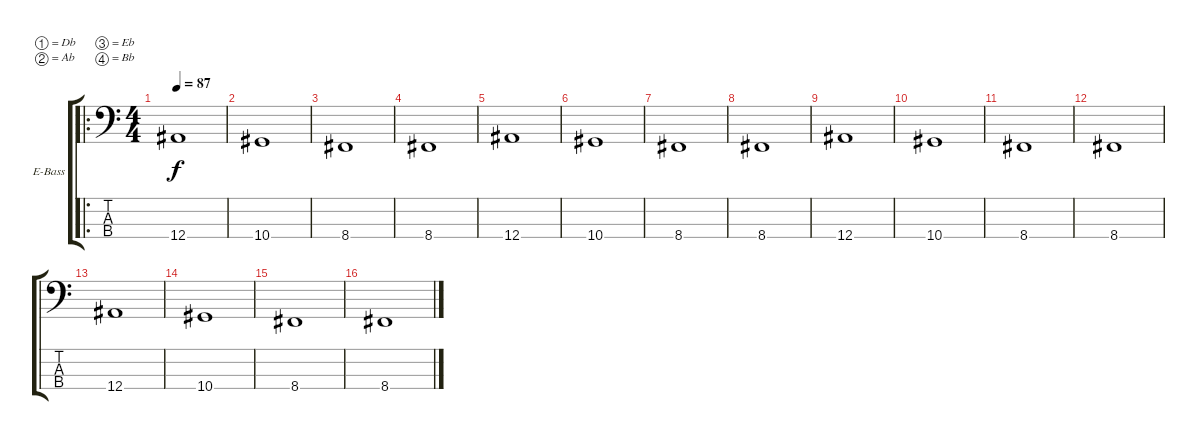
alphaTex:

\defaultSystemsLayout 4
\bracketExtendMode groupsimilarinstruments
\firstSystemTrackNameOrientation horizontal
\otherSystemsTrackNameOrientation horizontal
\track ("Bass" "E-Bass") {instrument electricbassfinger}
\staff {score tabs}
\tuning (Db2 Ab1 Eb1 Bb0)
\ro
\ts (4 4)
\tempo 87
\clef f4
\scale
0.509881
\ks c
12.4.1{dy f instrument electricbassfinger} |
\scale
0.245059 10.4.1 |
\scale
0.245059 8.4.1 |
\scale
0.333333 8.4.1 |
\scale
0.333333 12.4.1 |
\scale
0.333333 10.4.1 |
\scale
0.333333 8.4.1 |
\scale
0.333333 8.4.1 |
\scale
0.333333 12.4.1 |
\scale
0.333333 10.4.1 |
\scale
0.333333 8.4.1 |
\scale
0.333333 8.4.1 |
\scale
0.333333 12.4.1 |
\scale
0.333333 10.4.1 |
\scale
0.333333 8.4.1 |
\scale
0.333333 8.4.1
